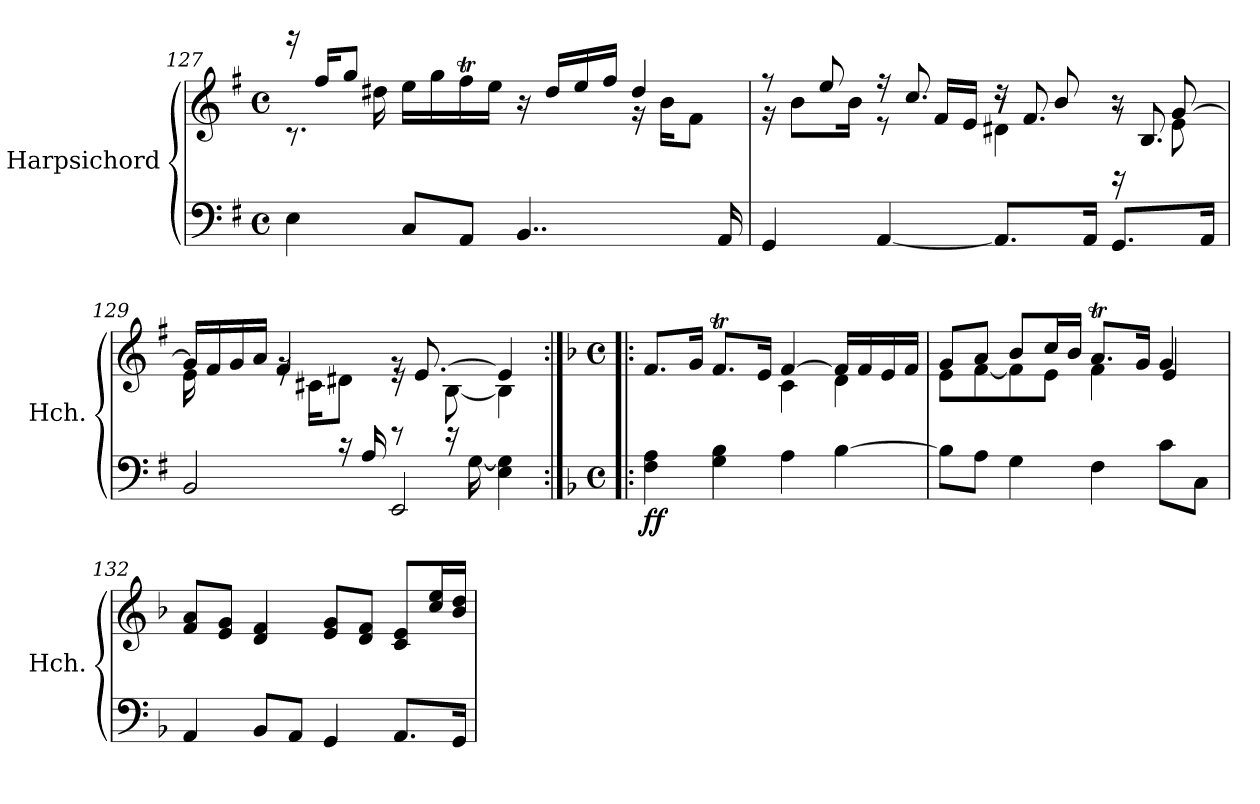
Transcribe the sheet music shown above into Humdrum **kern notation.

**kern	**kern	**dynam
*part1	*part1	*part1
*staff2	*staff1	*staff1/2
*I"Harpsichord	*	*
*I'Hch.	*	*
*clefF4	*clefG2	*
*k[f#]	*k[f#]	*
*M4/4	*M4/4	*
*met(c)	*met(c)	*
=127	=127	=127
*	*^	*
4E\	8.rc	16rggg	.
.	.	16ff#/KL	.
.	.	8gg/J	.
.	16dd#X\	.	.
8C/L	16ee\LL	2ryy	.
.	16gg\	.	.
8AA/J	16ff#t\	.	.
.	16ee\JJ	.	.
4..BB/	16r	.	.
.	16dd#/LL	.	.
.	16ee/	.	.
.	16ff#/JJ	.	.
.	4dd#/	16r	.
.	.	16b\KL	.
.	.	8f#\J	.
16AA/	.	.	.
!!LO:LB:g=z
=128	=128	=128	=128
*	*	*^	*
4GG/	8r	16r	2ryy	.
.	.	8b\L	.	.
.	8ee/	.	.	.
.	.	16b\Jk	.	.
[4AA/	16r	8r	.	.
.	8.cc/	.	.	.
.	.	16f#/LL	.	.
.	.	16e/JJ	.	.
8.AA/L]	8r	16rdd	4d#X\	.
.	.	8.f#/	.	.
.	8b/	.	.	.
16AA/Jk	.	.	.	.
8.GG/L	8rg	8r	16rBB	.
.	.	.	8.B/	.
.	[8g/	8e\	.	.
16AA/Jk	.	.	.	.
*	*	*v	*v	*
=129	=129	=129	=129
*^	*	*	*
2BB/	4.ryy	16g/LL]	16e\	.
.	.	16f#/	8.ryy	.
.	.	16g/	.	.
.	.	16a/JJ	.	.
.	.	4f#/	16rg	.
.	.	.	16c#X\KL	.
.	16rc	.	8d#X\J	.
.	16A/	.	.	.
2EE/	8re	16re	8rg	.
.	.	[8.e/	.	.
.	16re	.	[8B\	.
.	[16G\	.	.	.
.	4E\ 4G\]	4e/]	4B\]	.
*v	*v	*	*	*
!!LO:PB:g=z	!!
=130:|!|:	=130:|!|:	=130:|!|:	=130:|!|:
*k[b-]	*k[b-]	*	*
*M4/4	*M4/4	*	*
*met(c)	*met(c)	*	*
*	*MM35	*	*
*^	*	*	*
!	!	!	!	!LO:DY:b=2
!	!	!	!	!LO:DY:n=1:b
*v	*v	*	*	*
4F\ 4A\	8.f/L	2ryy	f f
.	16g/Jk	.	.
4G\ 4B-\	8.fT/L	.	.
.	16e/Jk	.	.
4A\	[4f/	4c\	.
[4B-\	16f/LL]	4d\	.
.	16f/	.	.
.	16e/	.	.
.	16f/JJ	.	.
=131	=131	=131	=131
8B-\L]	8g/L	8e\L	.
8A\J	8a/J	[8f\	.
4G\	8b-/L	8f\]	.
.	16cc/L	8e\J	.
.	16b-/JJ	.	.
4F\	8.at/L	4f\	.
.	16g/Jk	.	.
8c\L	4g/	4e/	.
8C\J	.	.	.
*	*v	*v	*
=132	=132	=132
4AA/	8f/ 8a/L	.
.	8e/ 8g/J	.
8BB-/L	4d/ 4f/	.
8AA/J	.	.
4GG/	8e/ 8g/L	.
.	8d/ 8f/J	.
8.AA/L	8c/ 8e/L	.
.	16cc/ 16ee/L	.
16GG/Jk	16b-/ 16dd/JJ	.
=	=	=
*-	*-	*-
